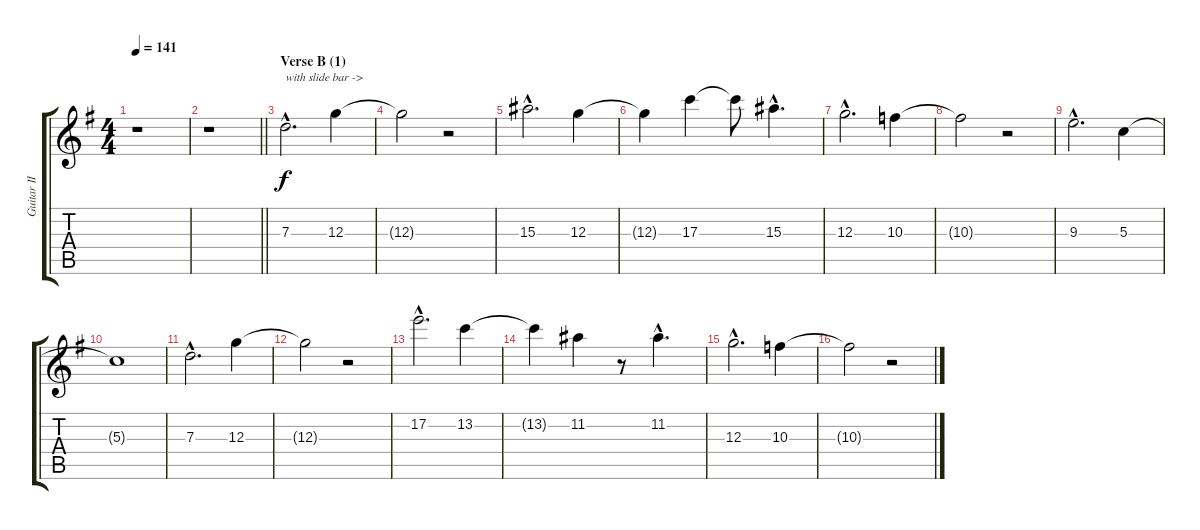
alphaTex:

\track ("Guitar II" "Guitar II") {instrument distortionguitar}
\staff {score tabs}
\tuning (E4 B3 G3 D3 A2 E2) {hide}
\ts (4 4)
\tempo 141
\clef g2
\ks g
r.1{dy f} |
\barLineRight lightlight
r.1 |
\section ("" "Verse B (1)")
7.3{hac}.2{d txt "with slide bar ->"} 12.3.4 |
12.3{t}.2 r.2 |
15.3{hac}.2{d} 12.3.4 |
12.3{t}.4 17.3.4 17.3{t}.8 15.3{hac}.4{d} |
12.3{hac}.2{d} 10.3.4 |
10.3{t}.2 r.2 |
9.3{hac}.2{d} 5.3.4 |
5.3{t}.1 |
7.3{hac}.2{d} 12.3.4 |
12.3{t}.2 r.2 |
17.2{hac}.2{d} 13.2.4 |
13.2{t}.4 11.2.4 r.8 11.2{hac}.4{d} |
12.3{hac}.2{d} 10.3.4 |
10.3{t}.2 r.2
